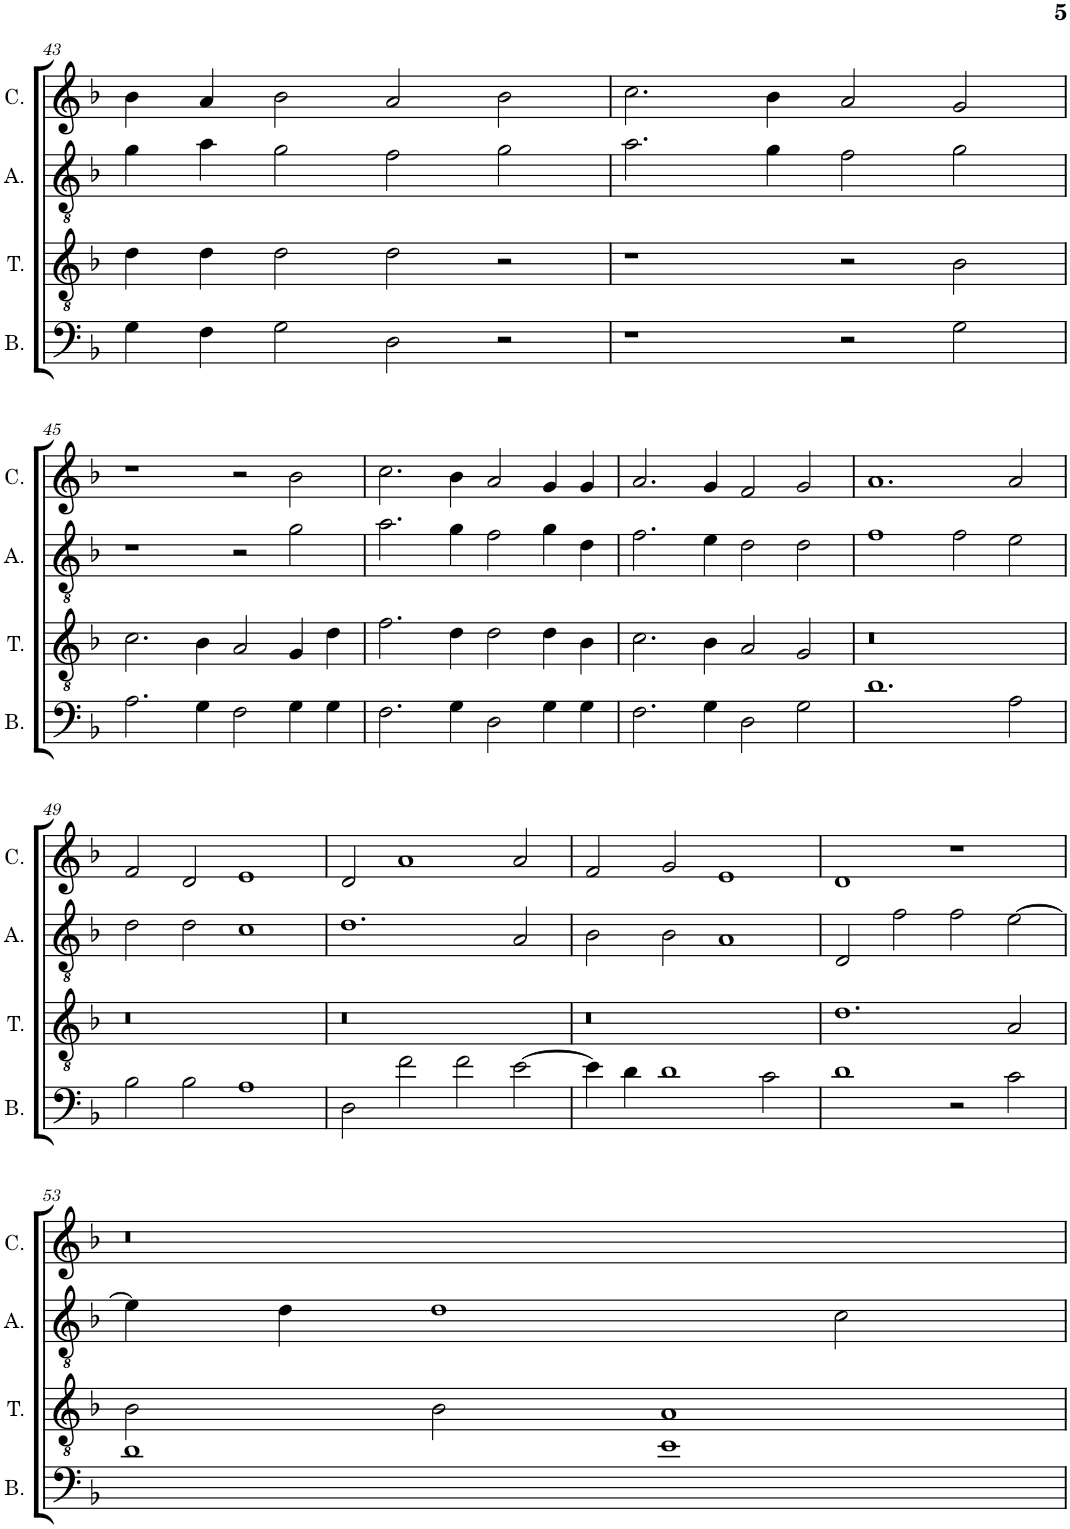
**kern	**kern	**kern	**kern
*part4	*part3	*part2	*part1
*staff4	*staff3	*staff2	*staff1
*I"Bassus	*I"Tenor	*I"Altus	*I"Cantus
*I'B.	*I'T.	*I'A.	*I'C.
!!LO:PB:g=z
*clefF4	*clefGv2	*clefGv2	*clefG2
*k[b-]	*k[b-]	*k[b-]	*k[b-]
*M2/1	*M2/1	*M2/1	*M2/1
=43	=43	=43	=43
4G\	4d\	4g\	4b-\
4F\	4d\	4a\	4a/
2G\	2d\	2g\	2b-\
2D\	2d\	2f\	2a/
2r	2r	2g\	2b-\
=44	=44	=44	=44
1r	1r	2.a\	2.cc\
.	.	4g\	4b-\
2r	2r	2f\	2a/
2G\	2B-\	2g\	2g/
!!LO:LB:g=z
=45	=45	=45	=45
2.A\	2.c\	1r	1r
4G\	4B-\	.	.
2F\	2A/	2r	2r
4G\	4G/	2g\	2b-\
4G\	4d\	.	.
=46	=46	=46	=46
2.F\	2.f\	2.a\	2.cc\
4G\	4d\	4g\	4b-\
2D\	2d\	2f\	2a/
4G\	4d\	4g\	4g/
4G\	4B-\	4d\	4g/
=47	=47	=47	=47
2.F\	2.c\	2.f\	2.a/
4G\	4B-\	4e\	4g/
2D\	2A/	2d\	2f/
2G\	2G/	2d\	2g/
=48	=48	=48	=48
1.d	0r	1f	1.a
.	.	2f\	.
2A\	.	2e\	2a/
!!LO:LB:g=z
=49	=49	=49	=49
2B-\	0r	2d\	2f/
2B-\	.	2d\	2d/
1A	.	1c	1e
=50	=50	=50	=50
2D\	0r	1.d	2d/
2f\	.	.	1a
2f\	.	.	.
[2e\	.	2A/	2a/
=51	=51	=51	=51
4e\]	0r	2B-\	2f/
4d\	.	.	.
1d	.	2B-\	2g/
.	.	1A	1e
2c\	.	.	.
=52	=52	=52	=52
1d	1.d	2D/	1d
.	.	2f\	.
2r	.	2f\	1r
2c\	2A/	[2e\	.
!!LO:LB:g=z
=53	=53	=53	=53
1d	2B-\	4e\]	0r
.	.	4d\	.
.	2B-\	1d	.
1e	1A	.	.
.	.	2c\	.
=	=	=	=
*-	*-	*-	*-
